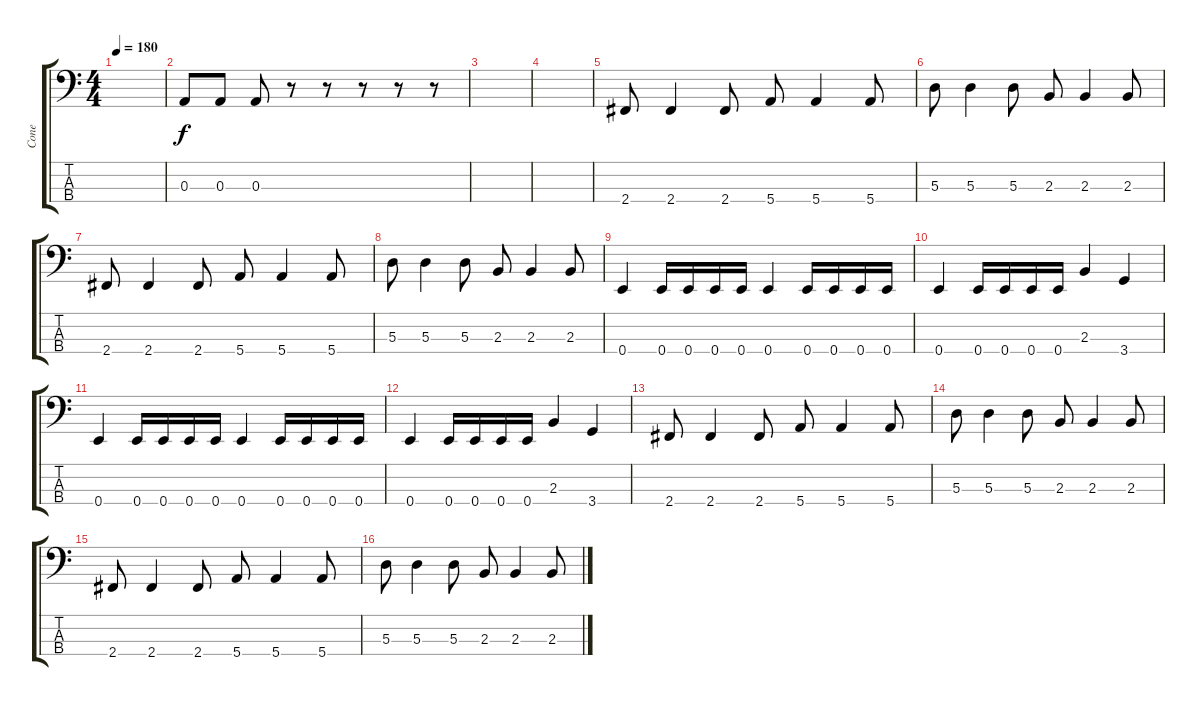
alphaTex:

\track ("Cone" "Cone") {instrument electricbasspick}
\staff {score tabs}
\tuning (G2 D2 A1 E1) {hide}
\ts (4 4)
\tempo 180
\clef f4
\ks c
|
0.3.8 0.3.8 0.3.8 r.8 r.8 r.8 r.8 r.8 |
|
|
2.4.8 2.4.4 2.4.8 5.4.8 5.4.4 5.4.8 |
5.3.8 5.3.4 5.3.8 2.3.8 2.3.4 2.3.8 |
2.4.8 2.4.4 2.4.8 5.4.8 5.4.4 5.4.8 |
5.3.8 5.3.4 5.3.8 2.3.8 2.3.4 2.3.8 |
0.4.4 0.4.16 0.4.16 0.4.16 0.4.16 0.4.4 0.4.16 0.4.16 0.4.16 0.4.16 |
0.4.4 0.4.16 0.4.16 0.4.16 0.4.16 2.3.4 3.4.4 |
0.4.4 0.4.16 0.4.16 0.4.16 0.4.16 0.4.4 0.4.16 0.4.16 0.4.16 0.4.16 |
0.4.4 0.4.16 0.4.16 0.4.16 0.4.16 2.3.4 3.4.4 |
2.4.8 2.4.4 2.4.8 5.4.8 5.4.4 5.4.8 |
5.3.8 5.3.4 5.3.8 2.3.8 2.3.4 2.3.8 |
2.4.8 2.4.4 2.4.8 5.4.8 5.4.4 5.4.8 |
5.3.8 5.3.4 5.3.8 2.3.8 2.3.4 2.3.8
